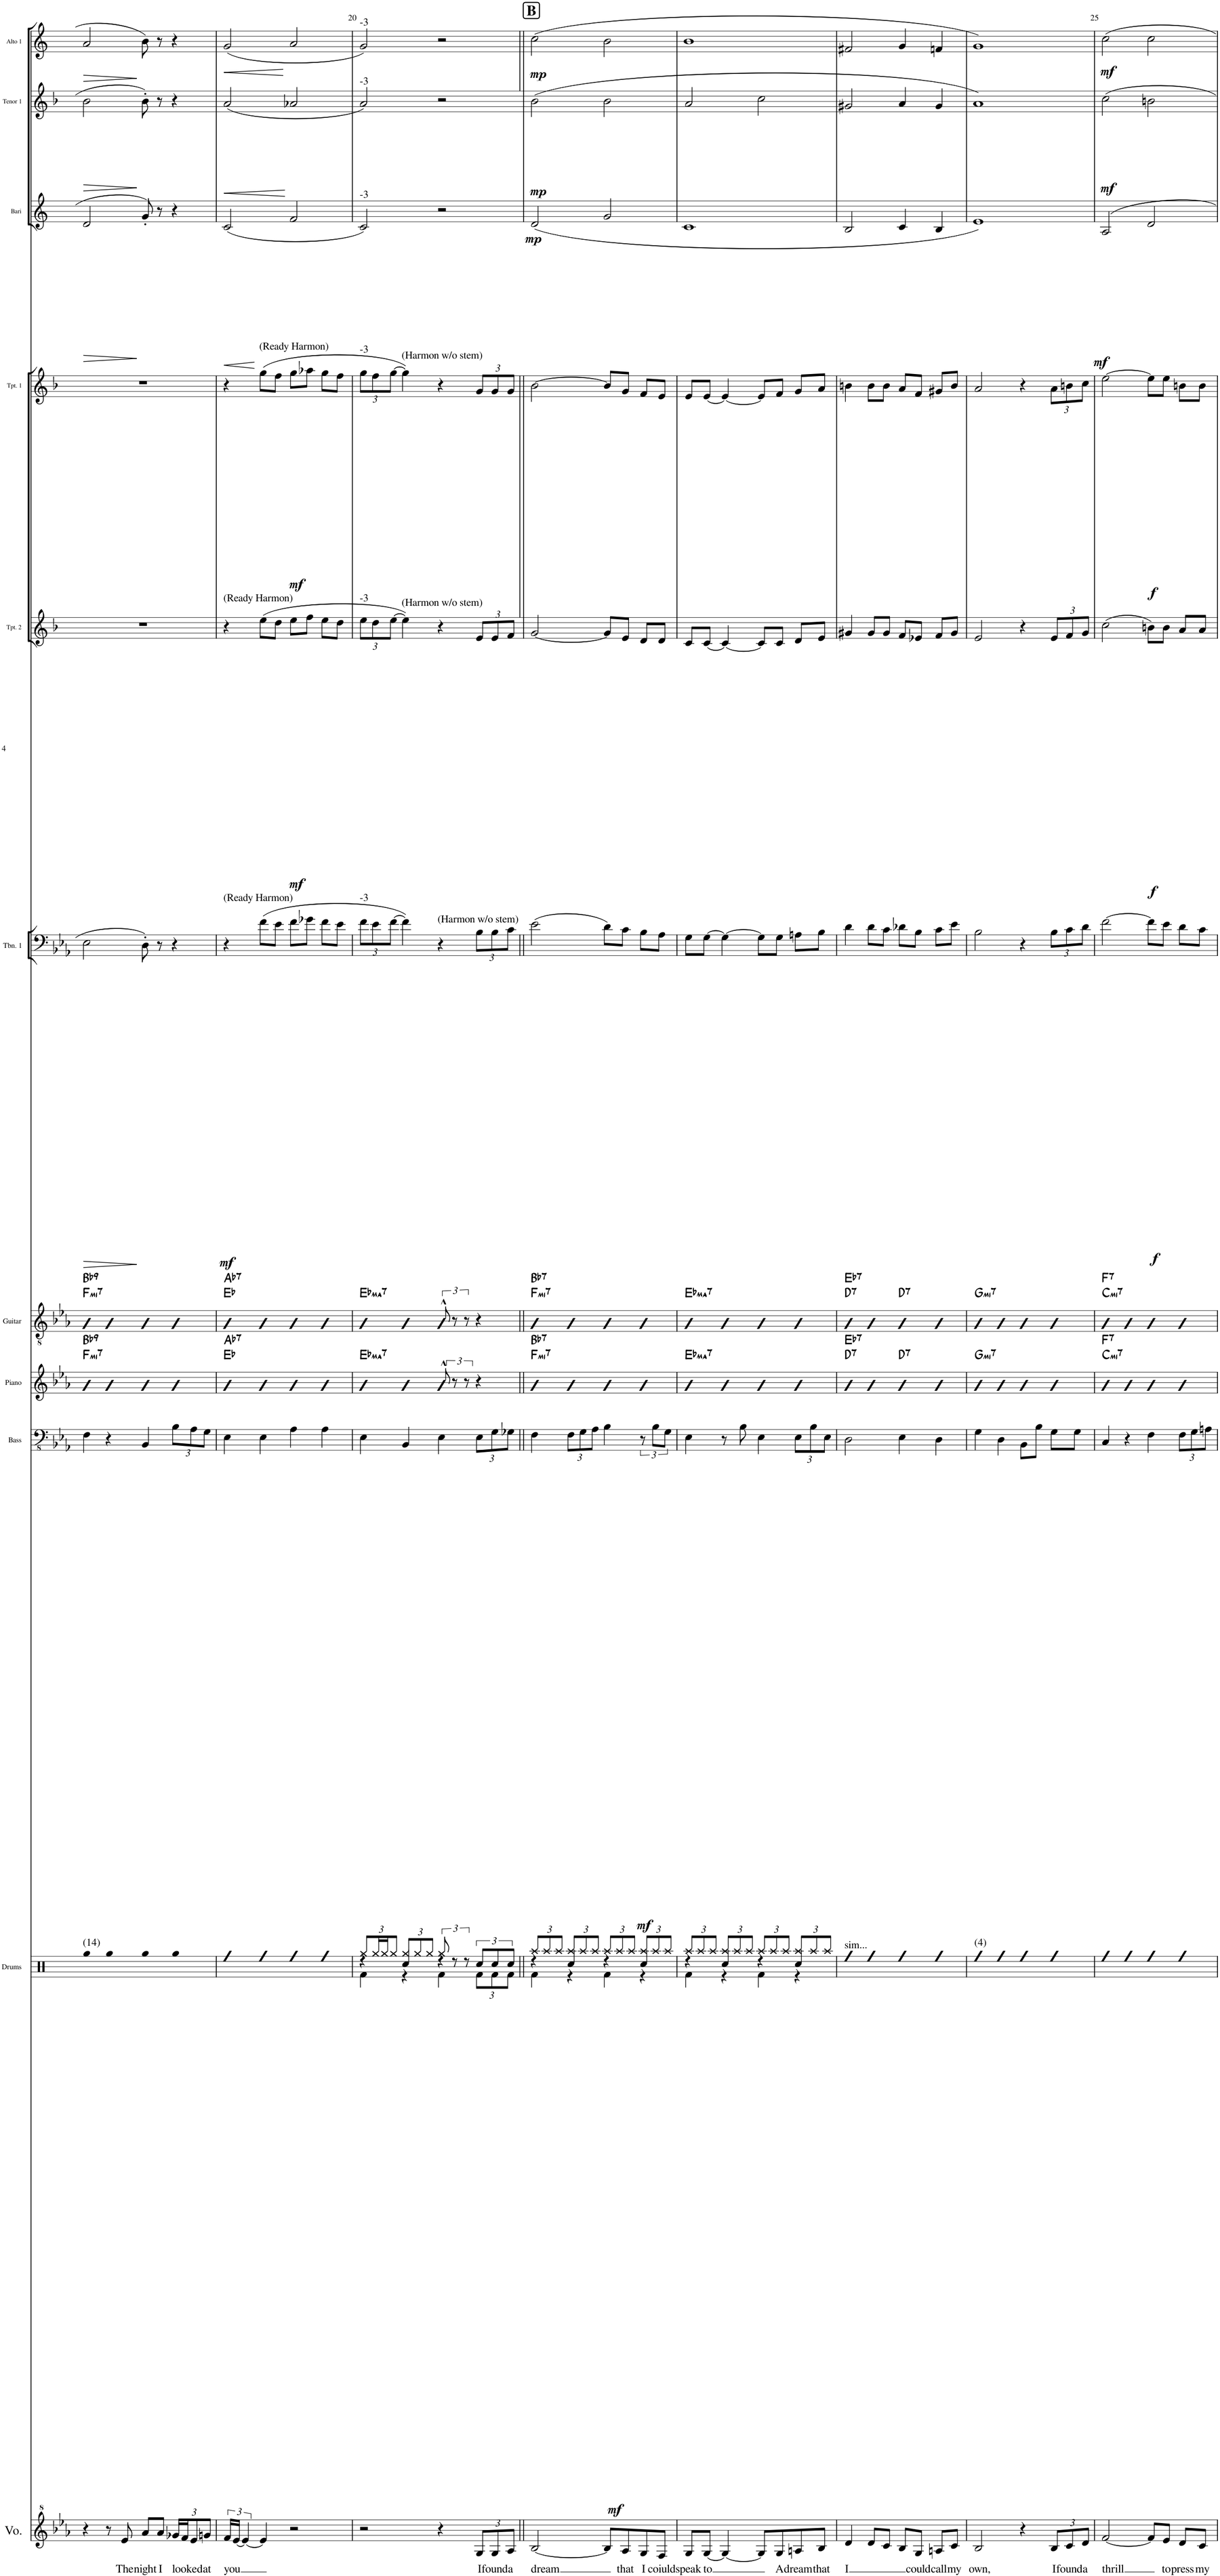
**kern	**text	**kern	**dynam	**kern	**dynam	**kern	**harte	**kern	**harte	**kern	**dynam	**kern	**dynam	**kern	**dynam	**kern	**dynam	**kern	**dynam	**kern	**dynam
*part11	*part11	*part10	*part10	*part9	*part9	*part8	*part8	*part7	*part7	*part6	*part6	*part5	*part5	*part4	*part4	*part3	*part3	*part2	*part2	*part1	*part1
*staff11	*staff11	*staff10	*staff10	*staff9	*staff9	*staff8	*	*staff7	*	*staff6	*staff6	*staff5	*staff5	*staff4	*staff4	*staff3	*staff3	*staff2	*staff2	*staff1	*staff1
*I"Voice	*	*I"Drums	*	*I"Bass	*	*I"Piano	*	*I"Guitar	*	*I"Trombone 1	*	*I"Trumpet 2	*	*I"Trumpet 1	*	*I"Bari Sax	*	*I"Tenor Sax 1	*	*I"Alto Sax 1	*
*I'Vo.	*	*I'Drums	*	*I'Bass	*	*I'Piano	*	*I'Guitar	*	*I'Tbn. 1	*	*I'Tpt. 2	*	*I'Tpt. 1	*	*I'Bari	*	*I'Tenor 1	*	*I'Alto 1	*
!!LO:PB:g=z
*clefG^2	*	*clefX	*	*clefFv4	*	*clefG2	*	*clefGv2	*	*clefF4	*	*clefG2	*	*clefG2	*	*clefG2	*	*clefG2	*	*clefG2	*
*	*	*	*	*	*	*	*	*	*	*	*	*Trd1c2	*	*Trd1c2	*	*Trd12c21	*	*Trd8c14	*	*Trd5c9	*
*k[b-e-a-]	*	*k[]	*	*k[b-e-a-]	*	*k[b-e-a-]	*	*k[b-e-a-]	*	*k[b-e-a-]	*	*k[b-]	*	*k[b-]	*	*k[]	*	*k[b-]	*	*k[]	*
*M4/4	*	*M4/4	*	*M4/4	*	*M4/4	*	*M4/4	*	*M4/4	*	*M4/4	*	*M4/4	*	*M4/4	*	*M4/4	*	*M4/4	*
=18	=18	=18	=18	=18	=18	=18	=18	=18	=18	=18	=18	=18	=18	=18	=18	=18	=18	=18	=18	=18	=18
!	!	!LO:TX:a:t=(14)	!	!	!	!	!	!	!	!	!	!	!	!	!	!	!	!	!	!	!
!	!	!	!	!	!	!	!LO:H:n=1:kt=mi7	!	!	!	!LO:HP:b	!	!	!	!	!	!LO:HP:b	!	!LO:HP:b	!	!LO:HP:b
!	!	!	!	!	!	!	!LO:H:n=2:kt=9	!	!LO:H:n=1:kt=mi7	!	!	!	!	!	!	!	!	!	!	!	!
!	!	!	!	!	!	!	!	!	!LO:H:n=2:kt=9	!	!	!	!	!	!	!	!	!	!	!	!
4r	.	4Rgg	.	4FF\	.	4a-	F:min7 Bb:9	4A-	F:min7 Bb:9	2E-\	>	1r	.	1r	.	2d/	>	2b-\	>	2a/	>
8r	.	4Rgg	.	4r	.	4a-	.	4A-	.	.	.	.	.	.	.	.	.	.	.	.	.
!	!LO:LY:b	!	!	!	!	!	!	!	!	!	!	!	!	!	!	!	!	!	!	!	!
8ee-/	The	.	.	.	.	.	.	.	.	.	.	.	.	.	.	.	.	.	.	.	.
!	!LO:LY:b	!	!	!	!	!	!	!	!	!	!	!	!	!	!	!	!	!	!	!	!
8aa-/L	night	4Rgg	.	4BBB-/	.	4a-	.	4A-	.	8D'\	]	.	.	.	.	8g'/	]	8b-'\	]	8b\	]
!	!LO:LY:b	!	!	!	!	!	!	!	!	!	!	!	!	!	!	!	!	!	!	!	!
8aa-/J	I	.	.	.	.	.	.	.	.	8r	.	.	.	.	.	8r	.	8r	.	8r	.
*Xbrackettup	*	*	*	*	*	*	*	*	*	*	*	*	*	*	*	*	*	*	*	*	*
!	!LO:LY:b	!	!	!	!	!	!	!	!	!	!	!	!	!	!	!	!	!	!	!	!
*	*	*	*	*Xbrackettup	*	*	*	*	*	*	*	*	*	*	*	*	*	*	*	*	*
24gg-X/LL	looked	4Rgg	.	12BB-\L	.	4a-	.	4A-	.	4r	.	.	.	.	.	4r	.	4r	.	4r	.
24ff/J	.	.	.	.	.	.	.	.	.	.	.	.	.	.	.	.	.	.	.	.	.
12ee-/	.	.	.	12AA-\	.	.	.	.	.	.	.	.	.	.	.	.	.	.	.	.	.
!	!LO:LY:b	!	!	!	!	!	!	!	!	!	!	!	!	!	!	!	!	!	!	!	!
12ggn/J	at	.	.	12GG\J	.	.	.	.	.	.	.	.	.	.	.	.	.	.	.	.	.
=19	=19	=19	=19	=19	=19	=19	=19	=19	=19	=19	=19	=19	=19	=19	=19	=19	=19	=19	=19	=19	=19
*brackettup	*	*	*	*	*	*	*	*	*	*	*	*	*	*	*	*	*	*	*	*	*
!	!	!	!	!	!	!	!	!	!	!	!	!LO:TX:a:t=(Ready Harmon)	!	!	!	!	!	!	!	!	!
!	!	!	!	!	!	!	!	!	!	!LO:TX:a:t=(Ready Harmon)	!	!	!	!	!	!	!	!	!	!	!
!	!LO:LY:b	!	!	!	!	!	!LO:H:n=2:kt=7	!	!LO:H:n=2:kt=7	!	!LO:DY:b	!	!	!	!	!	!LO:HP:b	!	!LO:HP:b	!	!LO:HP:b
24ff/LL	you	4Rff	.	4EE-\	.	4a-	Eb:maj Ab:7	4A-	Eb:maj Ab:7	4r	mf	4r	.	4r	.	(2c/	<	(2a/	<	(2g/	<
[24ee-/JJ	.	.	.	.	.	.	.	.	.	.	.	.	.	.	.	.	.	.	.	.	.
6ee-/_	.	.	.	.	.	.	.	.	.	.	.	.	.	.	.	.	.	.	.	.	.
!	!	!	!	!	!	!	!	!	!	!	!	!	!	!LO:TX:a:t=(Ready Harmon)	!	!	!	!	!	!	!
!	!	!	!	!	!	!	!	!	!	!	!	!	!LO:DY:b	!	!LO:DY:b	!	!	!	!	!	!
4ee-/]	.	4Rff	.	4EE-\	.	4a-	.	4A-	.	(8f\L	.	(8ee\L	mf	(8gg\L	mf	.	.	.	.	.	.
.	.	.	.	.	.	.	.	.	.	8e-\J	.	8dd\J	.	8ff\J	.	.	.	.	.	.	.
2r	.	4Rff	.	4AA-\	.	4a-	.	4A-	.	8f\L	.	8ee\L	.	8gg\L	.	2f/	.	2a-X/	[	2a/	[
.	.	.	.	.	.	.	.	.	.	8g-X\J	.	8ff\J	.	8aa-X\J	.	.	.	.	.	.	.
.	.	4Rff	.	4AA-\	.	4a-	.	4A-	.	8f\L	.	8ee\L	.	8gg\L	.	.	.	.	.	.	.
.	.	.	.	.	.	.	.	.	.	8e-\J	.	8dd\J	.	8ff\J	.	.	.	.	.	.	.
.	.	.	.	.	.	.	.	.	.	.	.	.	.	.	.	.	[	.	.	.	.
=20	=20	=20	=20	=20	=20	=20	=20	=20	=20	=20	=20	=20	=20	=20	=20	=20	=20	=20	=20	=20	=20
*	*	*Xbrackettup	*	*	*	*	*	*	*	*Xbrackettup	*	*Xbrackettup	*	*Xbrackettup	*	*	*	*	*	*	*
*	*	*^	*	*	*	*	*	*	*	*	*	*	*	*	*	*	*	*	*	*	*
*	*	*	*^	*	*	*	*	*	*	*	*	*	*	*	*	*	*	*	*	*	*	*
*	*	*	*	*^	*	*	*	*	*	*	*	*	*	*	*	*	*	*	*	*	*	*	*
!	!	!	!	!	!	!	!	!	!	!	!	!	!	!	!	!	!	!	!	!	!	!	!LO:TX:a:t=-3	!
!	!	!	!	!	!	!	!	!	!	!	!	!	!	!	!	!	!	!	!	!	!LO:TX:a:t=-3	!	!	!
!	!	!	!	!	!	!	!	!	!	!	!	!	!	!	!	!	!	!	!LO:TX:a:t=-3	!	!	!	!	!
!	!	!	!	!	!	!	!	!	!	!	!	!	!	!	!	!	!LO:TX:a:t=-3	!	!	!	!	!	!	!
!	!	!	!	!	!	!	!	!	!	!	!	!	!	!	!LO:TX:a:t=-3	!	!	!	!	!	!	!	!	!
!	!	!	!	!	!	!	!	!	!	!LO:H:kt=ma7	!	!LO:H:kt=ma7	!LO:TX:a:t=-3	!	!	!	!	!	!	!	!	!	!	!
2r	.	12Rgg/L	4r	4Rf\	3%2ryy	.	4EE-\	.	4a-	Eb:maj7	4A-	Eb:maj7	12f\L	.	12ee\L	.	12gg\L	.	2c/)	.	2a/)	.	2g/)	.
.	.	24Rgg/L	.	.	.	.	.	.	.	.	.	.	12e-\	.	12dd\	.	12ff\	.	.	.	.	.	.	.
.	.	24Rgg/J	.	.	.	.	.	.	.	.	.	.	.	.	.	.	.	.	.	.	.	.	.	.
.	.	12Rgg/J	.	.	.	.	.	.	.	.	.	.	[12f\J	.	[12ee\J	.	[12gg\J	.	.	.	.	.	.	.
!	!	!	!	!	!	!	!	!	!	!	!	!	!	!	!	!	!LO:TX:a:t=(Harmon w/o stem)	!	!	!	!	!	!	!
!	!	!	!	!	!	!	!	!	!	!	!	!	!	!	!LO:TX:a:t=(Harmon w/o stem)	!	!	!	!	!	!	!	!	!
.	.	12Rgg/L	4Rcc/	4r	.	.	4BBB-/	.	4a-	.	4A-	.	4f\])	.	4ee\])	.	4gg\])	.	.	.	.	.	.	.
.	.	12Rgg/	.	.	.	.	.	.	.	.	.	.	.	.	.	.	.	.	.	.	.	.	.	.
.	.	12Rgg/J	.	.	.	.	.	.	.	.	.	.	.	.	.	.	.	.	.	.	.	.	.	.
*	*	*brackettup	*	*	*	*	*	*	*	*	*	*	*	*	*	*	*	*	*	*	*	*	*	*
!	!	!	!	!	!	!	!	!	!	!	!	!	!LO:TX:a:t=(Harmon w/o stem)	!	!	!	!	!	!	!	!	!	!	!
4r	.	12Rgg/	4r	4Rf\	.	.	4EE-\	.	12a-^^/	.	12A-^^/	.	4r	.	4r	.	4r	.	2r	.	2r	.	2r	.
.	.	4r	.	.	.	.	.	.	12r	.	12r	.	.	.	.	.	.	.	.	.	.	.	.	.
!	!	!	!	!	!	!LO:DY:b	!	!	!	!	!	!	!	!	!	!	!	!	!	!	!	!	!	!
.	.	.	.	.	3ryy	mf	.	.	12r	.	12r	.	.	.	.	.	.	.	.	.	.	.	.	.
*Xbrackettup	*	*	*	*	*	*	*	*	*	*	*	*	*	*	*	*	*	*	*	*	*	*	*	*
!	!LO:LY:b	!	!	!	!	!	!	!	!	!	!	!	!	!	!	!	!	!	!	!	!	!	!	!
*	*	*	*Xbrackettup	*	*	*	*	*	*	*	*	*	*	*	*	*	*	*	*	*	*	*	*	*
!	!	!	!	!	!	!	!	!LO:DY:b	!	!	!	!	!	!	!	!	!	!	!	!	!	!	!	!
12g/L	I	.	12Rcc/L	12Rf\L	.	.	12EE-\L	mf	4r	.	4r	.	12B-\L	.	12e/L	.	12g/L	.	.	.	.	.	.	.
!	!LO:LY:b	!	!	!	!	!	!	!	!	!	!	!	!	!	!	!	!	!	!	!	!	!	!	!
12g/	found	12ryy	12Rcc/	12Rf\	.	.	12GG\	.	.	.	.	.	12B-\	.	12e/	.	12g/	.	.	.	.	.	.	.
!	!LO:LY:b	!	!	!	!	!	!	!	!	!	!	!	!	!	!	!	!	!	!	!	!	!	!	!
12a-/J	a	12ryy	12Rcc/J	12Rf\J	.	.	12GG-X\J	.	.	.	.	.	12c\J	.	12f/J	.	12g/J	.	.	.	.	.	.	.
=21||	=21||	=21||	=21||	=21||	=21||	=21||	=21||	=21||	=21||	=21||	=21||	=21||	=21||	=21||	=21||	=21||	=21||	=21||	=21||	=21||	=21||	=21||	=21||	=21||
!	!	!	!	!	!	!	!	!	!	!	!	!	!	!	!	!	!	!	!	!	!	!	!LO:TX:a:B:t=B	!
!	!LO:LY:b	!	!	!	!	!	!	!	!	!LO:H:n=1:kt=mi7	!	!	!	!	!	!	!	!	!	!LO:DY:b	!	!LO:DY:b	!	!LO:DY:b
!	!	!	!	!	!	!	!	!	!	!LO:H:n=2:kt=7	!	!LO:H:n=1:kt=mi7	!	!	!	!	!	!	!	!	!	!	!	!
!	!	!	!	!	!	!	!	!	!	!	!	!LO:H:n=2:kt=7	!	!	!	!	!	!	!	!	!	!	!	!
*	*	*	*	*v	*v	*	*	*	*	*	*	*	*	*	*	*	*	*	*	*	*	*	*	*
[2b-/	dream	12Raa/L	4r	4Rf\	.	4FF\	.	4a-	F:min7 Bb:7	4A-	F:min7 Bb:7	(2e-\	.	[2g/	.	[2b-\	.	(2d/	mp	(2b-\	mp	(2cc\	mp
.	.	12Raa/	.	.	.	.	.	.	.	.	.	.	.	.	.	.	.	.	.	.	.	.	.
.	.	12Raa/J	.	.	.	.	.	.	.	.	.	.	.	.	.	.	.	.	.	.	.	.	.
.	.	12Raa/L	4Rcc/	4r	.	12FF\L	.	4a-	.	4A-	.	.	.	.	.	.	.	.	.	.	.	.	.
.	.	12Raa/	.	.	.	12GG\	.	.	.	.	.	.	.	.	.	.	.	.	.	.	.	.	.
.	.	12Raa/J	.	.	.	12AA-\J	.	.	.	.	.	.	.	.	.	.	.	.	.	.	.	.	.
8b-/L]	.	12Raa/L	4r	4Rf\	.	4BB-\	.	4a-	.	4A-	.	8d\L)	.	8g/L]	.	8b-/L]	.	2g/	.	2b-\	.	2b\	.
.	.	12Raa/	.	.	.	.	.	.	.	.	.	.	.	.	.	.	.	.	.	.	.	.	.
!	!LO:LY:b	!	!	!	!	!	!	!	!	!	!	!	!	!	!	!	!	!	!	!	!	!	!
8a-/	that	.	.	.	.	.	.	.	.	.	.	8c\J	.	8e/J	.	8g/J	.	.	.	.	.	.	.
.	.	12Raa/J	.	.	.	.	.	.	.	.	.	.	.	.	.	.	.	.	.	.	.	.	.
!	!LO:LY:b	!	!	!	!	!	!	!	!	!	!	!	!	!	!	!	!	!	!	!	!	!	!
*	*	*	*	*	*	*brackettup	*	*	*	*	*	*	*	*	*	*	*	*	*	*	*	*	*
8g/	I	12Raa/L	4Rcc/	4r	.	12r	.	4a-	.	4A-	.	8B-\L	.	8d/L	.	8f/L	.	.	.	.	.	.	.
.	.	12Raa/	.	.	.	12BB-\L	.	.	.	.	.	.	.	.	.	.	.	.	.	.	.	.	.
!	!LO:LY:b	!	!	!	!	!	!	!	!	!	!	!	!	!	!	!	!	!	!	!	!	!	!
8f/J	coiuld	.	.	.	.	.	.	.	.	.	.	8A-\J	.	8d/J	.	8e/J	.	.	.	.	.	.	.
.	.	12Raa/J	.	.	.	12GG\J	.	.	.	.	.	.	.	.	.	.	.	.	.	.	.	.	.
=22	=22	=22	=22	=22	=22	=22	=22	=22	=22	=22	=22	=22	=22	=22	=22	=22	=22	=22	=22	=22	=22	=22	=22
!	!LO:LY:b	!	!	!	!	!	!	!	!LO:H:kt=ma7	!	!LO:H:kt=ma7	!	!	!	!	!	!	!	!	!	!	!	!
8g/L	speak	12Raa/L	4r	4Rf\	.	4EE-\	.	4a-	Eb:maj7	4A-	Eb:maj7	8G\L	.	8c/L	.	8e/L	.	1c	.	2a/	.	1b	.
.	.	12Raa/	.	.	.	.	.	.	.	.	.	.	.	.	.	.	.	.	.	.	.	.	.
!	!LO:LY:b	!	!	!	!	!	!	!	!	!	!	!	!	!	!	!	!	!	!	!	!	!	!
[8g/J	to	.	.	.	.	.	.	.	.	.	.	[8G\J	.	[8c/J	.	[8e/J	.	.	.	.	.	.	.
.	.	12Raa/J	.	.	.	.	.	.	.	.	.	.	.	.	.	.	.	.	.	.	.	.	.
4g/_	.	12Raa/L	4Rcc/	4r	.	8r	.	4a-	.	4A-	.	4G\_	.	4c/_	.	4e/_	.	.	.	.	.	.	.
.	.	12Raa/	.	.	.	.	.	.	.	.	.	.	.	.	.	.	.	.	.	.	.	.	.
.	.	.	.	.	.	8BB-\	.	.	.	.	.	.	.	.	.	.	.	.	.	.	.	.	.
.	.	12Raa/J	.	.	.	.	.	.	.	.	.	.	.	.	.	.	.	.	.	.	.	.	.
8g/L]	.	12Raa/L	4r	4Rf\	.	4EE-\	.	4a-	.	4A-	.	8G\L]	.	8c/L]	.	8e/L]	.	.	.	2cc\	.	.	.
.	.	12Raa/	.	.	.	.	.	.	.	.	.	.	.	.	.	.	.	.	.	.	.	.	.
!	!LO:LY:b	!	!	!	!	!	!	!	!	!	!	!	!	!	!	!	!	!	!	!	!	!	!
8g/	A	.	.	.	.	.	.	.	.	.	.	8G\J	.	8c/J	.	8f/J	.	.	.	.	.	.	.
.	.	12Raa/J	.	.	.	.	.	.	.	.	.	.	.	.	.	.	.	.	.	.	.	.	.
!	!LO:LY:b	!	!	!	!	!	!	!	!	!	!	!	!	!	!	!	!	!	!	!	!	!	!
*	*	*	*	*	*	*Xbrackettup	*	*	*	*	*	*	*	*	*	*	*	*	*	*	*	*	*
8an/	dream	12Raa/L	4Rcc/	4r	.	12EE-\L	.	4a-	.	4A-	.	8An\L	.	8d/L	.	8g/L	.	.	.	.	.	.	.
.	.	12Raa/	.	.	.	12BB-\	.	.	.	.	.	.	.	.	.	.	.	.	.	.	.	.	.
!	!LO:LY:b	!	!	!	!	!	!	!	!	!	!	!	!	!	!	!	!	!	!	!	!	!	!
8b-/J	that	.	.	.	.	.	.	.	.	.	.	8B-\J	.	8e/J	.	8a/J	.	.	.	.	.	.	.
.	.	12Raa/J	.	.	.	12EE-\J	.	.	.	.	.	.	.	.	.	.	.	.	.	.	.	.	.
*	*	*v	*v	*v	*	*	*	*	*	*	*	*	*	*	*	*	*	*	*	*	*	*	*
=23	=23	=23	=23	=23	=23	=23	=23	=23	=23	=23	=23	=23	=23	=23	=23	=23	=23	=23	=23	=23	=23
!	!	!LO:TX:a:t=sim...	!	!	!	!	!	!	!	!	!	!	!	!	!	!	!	!	!	!	!
!	!LO:LY:b	!	!	!	!	!	!LO:H:n=1:kt=7	!	!	!	!	!	!	!	!	!	!	!	!	!	!
!	!	!	!	!	!	!	!LO:H:n=2:kt=7	!	!LO:H:n=1:kt=7	!	!	!	!	!	!	!	!	!	!	!	!
!	!	!	!	!	!	!	!	!	!LO:H:n=2:kt=7	!	!	!	!	!	!	!	!	!	!	!	!
4dd/	I	4Rff	.	2DD\	.	4a-	D:7 Eb:7	4A-	D:7 Eb:7	4d\	.	4g#X/	.	4bn\	.	2B/	.	2g#X/	.	2f#X/	.
8dd/L	.	4Rff	.	.	.	4a-	.	4A-	.	8d\L	.	8g#/L	.	8b\L	.	.	.	.	.	.	.
8cc/J	.	.	.	.	.	.	.	.	.	8c\J	.	8g#/J	.	8b\J	.	.	.	.	.	.	.
!	!	!	!	!	!	!	!LO:H:kt=7	!	!LO:H:kt=7	!	!	!	!	!	!	!	!	!	!	!	!
8b-/L	.	4Rff	.	4EE-\	.	4a-	D:7	4A-	D:7	8d-X\L	.	8f/L	.	8a/L	.	4c/	.	4a/	.	4g/	.
!	!LO:LY:b	!	!	!	!	!	!	!	!	!	!	!	!	!	!	!	!	!	!	!	!
8g/J	could	.	.	.	.	.	.	.	.	8B-\J	.	8e-X/J	.	8f/J	.	.	.	.	.	.	.
!	!LO:LY:b	!	!	!	!	!	!	!	!	!	!	!	!	!	!	!	!	!	!	!	!
8an/L	call	4Rff	.	4DD\	.	4a-	.	4A-	.	8c\L	.	8f/L	.	8g#X/L	.	4B/	.	4g#/	.	4fn/	.
!	!LO:LY:b	!	!	!	!	!	!	!	!	!	!	!	!	!	!	!	!	!	!	!	!
8cc/J	my	.	.	.	.	.	.	.	.	8e-\J	.	8g#/J	.	8b/J	.	.	.	.	.	.	.
=24	=24	=24	=24	=24	=24	=24	=24	=24	=24	=24	=24	=24	=24	=24	=24	=24	=24	=24	=24	=24	=24
!	!	!LO:TX:a:t=(4)	!	!	!	!	!	!	!	!	!	!	!	!	!	!	!	!	!	!	!
!	!LO:LY:b	!	!	!	!	!	!LO:H:kt=mi7	!	!LO:H:kt=mi7	!	!	!	!	!	!	!	!	!	!	!	!
2b-/	own,	4Rff	.	4GG\	.	4a-	G:min7	4A-	G:min7	2B-\	.	2e/	.	2a/	.	1e)	.	1a)	.	1g)	.
.	.	4Rff	.	4DD\	.	4a-	.	4A-	.	.	.	.	.	.	.	.	.	.	.	.	.
4r	.	4Rff	.	8BBB-\L	.	4a-	.	4A-	.	4r	.	4r	.	4r	.	.	.	.	.	.	.
.	.	.	.	8BB-\J	.	.	.	.	.	.	.	.	.	.	.	.	.	.	.	.	.
!	!LO:LY:b	!	!	!	!	!	!	!	!	!	!LO:DY:b	!	!LO:DY:b	!	!LO:DY:b	!	!	!	!	!	!
12b-/L	I	4Rff	.	8GG\L	.	4a-	.	4A-	.	12B-\L	f	12e/L	f	12a\L	f	.	.	.	.	.	.
!	!LO:LY:b	!	!	!	!	!	!	!	!	!	!	!	!	!	!	!	!	!	!	!	!
12cc/	found	.	.	.	.	.	.	.	.	12c\	.	12f/	.	12bn\	.	.	.	.	.	.	.
.	.	.	.	8GG\J	.	.	.	.	.	.	.	.	.	.	.	.	.	.	.	.	.
!	!LO:LY:b	!	!	!	!	!	!	!	!	!	!	!	!	!	!	!	!	!	!	!	!
12dd/J	a	.	.	.	.	.	.	.	.	12d\J	.	12g/J	.	12cc\J	.	.	.	.	.	.	.
=25	=25	=25	=25	=25	=25	=25	=25	=25	=25	=25	=25	=25	=25	=25	=25	=25	=25	=25	=25	=25	=25
!	!LO:LY:b	!	!	!	!	!	!LO:H:n=1:kt=mi7	!	!	!	!	!	!	!	!	!	!LO:DY:b	!	!LO:DY:b	!	!LO:DY:b
!	!	!	!	!	!	!	!LO:H:n=2:kt=7	!	!LO:H:n=1:kt=mi7	!	!	!	!	!	!	!	!	!	!	!	!
!	!	!	!	!	!	!	!	!	!LO:H:n=2:kt=7	!	!	!	!	!	!	!	!	!	!	!	!
[2ff/	thrill	4Rff	.	4CC/	.	4a-	C:min7 F:7	4A-	C:min7 F:7	[2f\	.	(2cc\	.	[2ee\	.	2A/	mf	2cc\	mf	2cc\	mf
.	.	4Rff	.	4r	.	4a-	.	4A-	.	.	.	.	.	.	.	.	.	.	.	.	.
8ff/L]	.	4Rff	.	4FF\	.	4a-	.	4A-	.	8f\L]	.	8bn\L)	.	8ee\L]	.	2d/	.	2bn\	.	2cc\	.
!	!LO:LY:b	!	!	!	!	!	!	!	!	!	!	!	!	!	!	!	!	!	!	!	!
8ee-/J	to	.	.	.	.	.	.	.	.	8e-\J	.	8b\J	.	8ee\J	.	.	.	.	.	.	.
!	!LO:LY:b	!	!	!	!	!	!	!	!	!	!	!	!	!	!	!	!	!	!	!	!
8dd/L	press	4Rff	.	12FF\L	.	4a-	.	4A-	.	8d\L	.	8a/L	.	8bn\L	.	.	.	.	.	.	.
.	.	.	.	12GG\	.	.	.	.	.	.	.	.	.	.	.	.	.	.	.	.	.
!	!LO:LY:b	!	!	!	!	!	!	!	!	!	!	!	!	!	!	!	!	!	!	!	!
8cc/J	my	.	.	.	.	.	.	.	.	8c\J	.	8a/J	.	8b\J	.	.	.	.	.	.	.
.	.	.	.	12AAn\J	.	.	.	.	.	.	.	.	.	.	.	.	.	.	.	.	.
=	=	=	=	=	=	=	=	=	=	=	=	=	=	=	=	=	=	=	=	=	=
*-	*-	*-	*-	*-	*-	*-	*-	*-	*-	*-	*-	*-	*-	*-	*-	*-	*-	*-	*-	*-	*-
